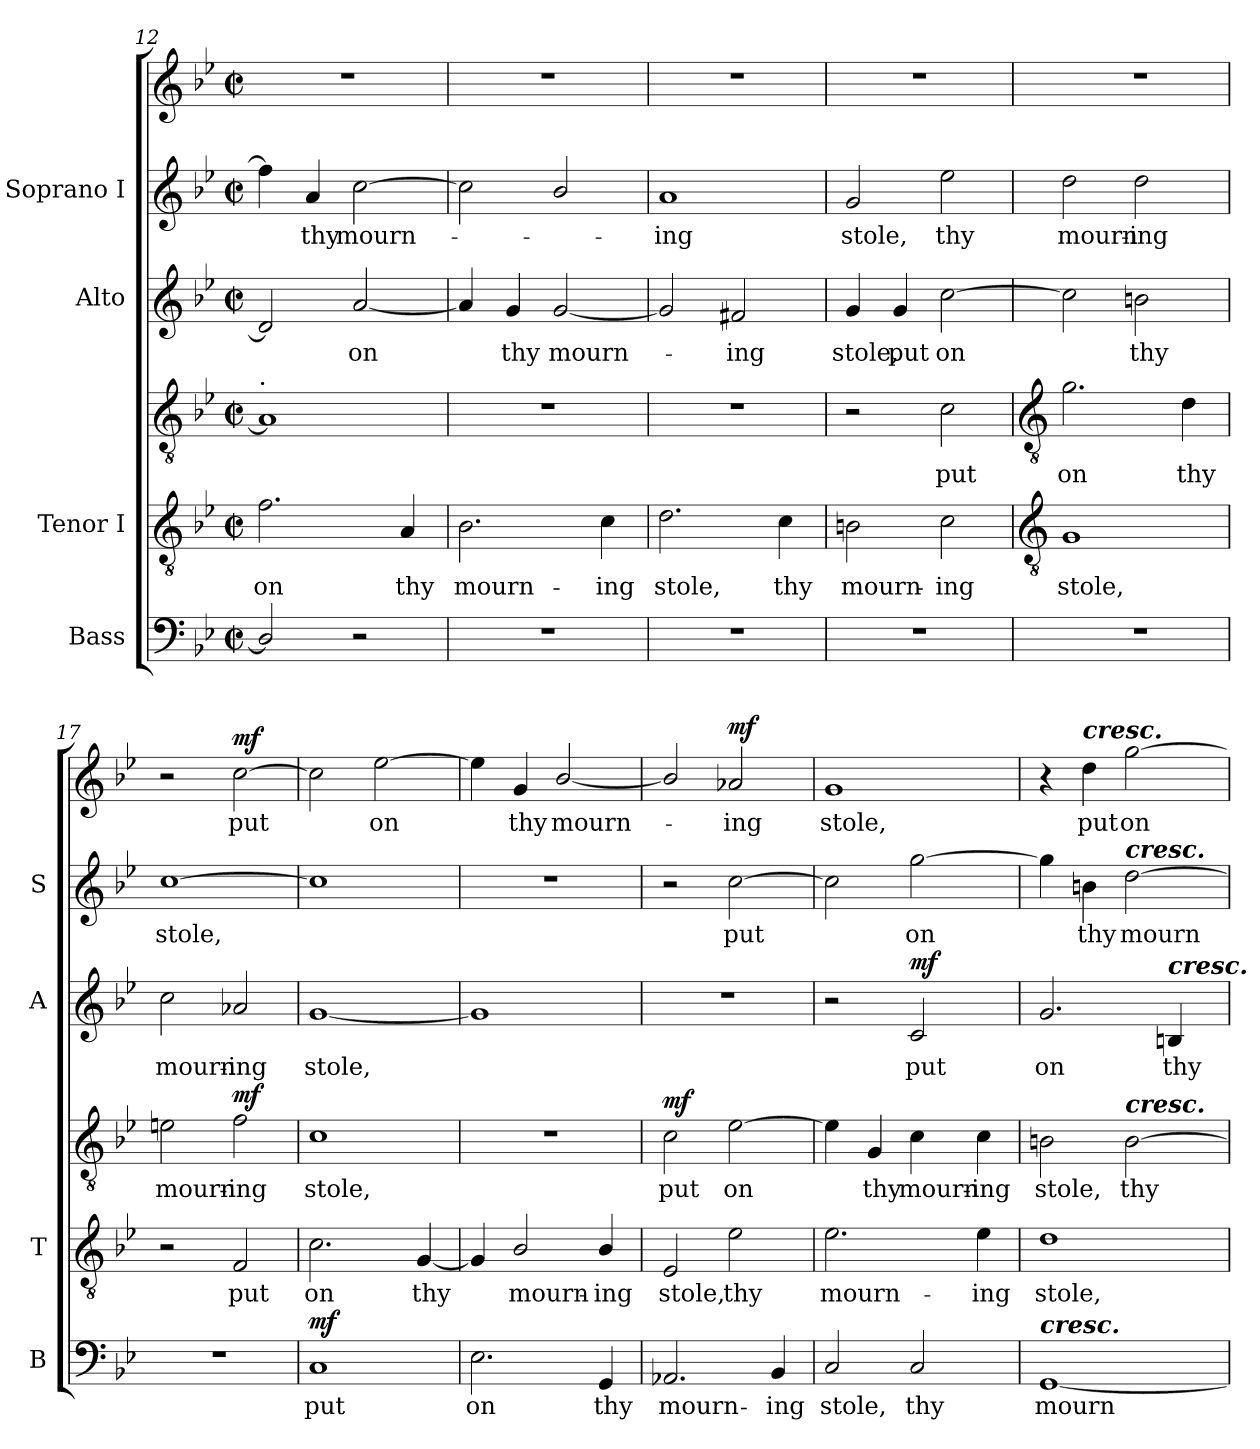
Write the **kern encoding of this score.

**kern	**text	**dynam	**kern	**text	**kern	**text	**dynam	**kern	**text	**dynam	**kern	**text	**kern	**text	**dynam
*part4	*part4	*part4	*part3	*part3	*part3	*part3	*part3	*part2	*part2	*part2	*part1	*part1	*part1	*part1	*part1
*staff6	*staff6	*staff6	*staff5	*staff5	*staff4	*staff4	*staff4/5	*staff3	*staff3	*staff3	*staff2	*staff2	*staff1	*staff1	*staff1/2
*I"Bass	*	*	*I"Tenor I	*	*	*	*	*I"Alto	*	*	*I"Soprano I	*	*	*	*
*I'B	*	*	*I'T	*	*	*	*	*I'A	*	*	*I'S	*	*	*	*
*clefF4	*	*	*clefGv2	*	*clefGv2	*	*	*clefG2	*	*	*clefG2	*	*clefG2	*	*
*k[b-e-]	*	*	*k[b-e-]	*	*k[b-e-]	*	*	*k[b-e-]	*	*	*k[b-e-]	*	*k[b-e-]	*	*
*B-:	*	*	*B-:	*	*B-:	*	*	*B-:	*	*	*B-:	*	*B-:	*	*
*M2/2	*	*	*M2/2	*	*M2/2	*	*	*M2/2	*	*	*M2/2	*	*M2/2	*	*
*met(c|)	*	*	*met(c|)	*	*met(c|)	*	*	*met(c|)	*	*	*met(c|)	*	*met(c|)	*	*
=12	=12	=12	=12	=12	=12	=12	=12	=12	=12	=12	=12	=12	=12	=12	=12
!	!	!	!	!	!LO:TX:a:t=.	!	!	!	!	!	!	!	!	!	!
!	!	!	!	!LO:LY:b	!	!	!	!	!	!	!	!	!	!	!
2D/]	.	.	2.f	on	1A]	.	.	2d]	.	.	4ff]	.	1r	.	.
!	!	!	!	!	!	!	!	!	!	!	!	!LO:LY:b	!	!	!
.	.	.	.	.	.	.	.	.	.	.	4a	thy	.	.	.
!	!	!	!	!	!	!	!	!	!LO:LY:b	!	!	!LO:LY:b	!	!	!
2r	.	.	.	.	.	.	.	[2a	on	.	[2cc	mourn-	.	.	.
!	!	!	!	!LO:LY:b	!	!	!	!	!	!	!	!	!	!	!
.	.	.	4A	thy	.	.	.	.	.	.	.	.	.	.	.
=13	=13	=13	=13	=13	=13	=13	=13	=13	=13	=13	=13	=13	=13	=13	=13
!	!	!	!	!LO:LY:b	!	!	!	!	!	!	!	!	!	!	!
1r	.	.	2.B-	mourn-	1r	.	.	4a]	.	.	2cc]	.	1r	.	.
!	!	!	!	!	!	!	!	!	!LO:LY:b	!	!	!	!	!	!
.	.	.	.	.	.	.	.	4g	thy	.	.	.	.	.	.
!	!	!	!	!	!	!	!	!	!LO:LY:b	!	!	!	!	!	!
.	.	.	.	.	.	.	.	[2g	mourn-	.	2b-/	.	.	.	.
!	!	!	!	!LO:LY:b	!	!	!	!	!	!	!	!	!	!	!
.	.	.	4c	-ing	.	.	.	.	.	.	.	.	.	.	.
=14	=14	=14	=14	=14	=14	=14	=14	=14	=14	=14	=14	=14	=14	=14	=14
!	!	!	!	!LO:LY:b	!	!	!	!	!	!	!	!LO:LY:b	!	!	!
1r	.	.	2.d	stole,	1r	.	.	2g]	.	.	1a	ing	1r	.	.
!	!	!	!	!	!	!	!	!	!LO:LY:b	!	!	!	!	!	!
.	.	.	.	.	.	.	.	2f#X	ing	.	.	.	.	.	.
!	!	!	!	!LO:LY:b	!	!	!	!	!	!	!	!	!	!	!
.	.	.	4c	thy	.	.	.	.	.	.	.	.	.	.	.
=15	=15	=15	=15	=15	=15	=15	=15	=15	=15	=15	=15	=15	=15	=15	=15
!	!	!	!	!LO:LY:b	!	!	!	!	!LO:LY:b	!	!	!LO:LY:b	!	!	!
1r	.	.	2Bn	mourn-	2r	.	.	4g	stole,	.	2g	stole,	1r	.	.
!	!	!	!	!	!	!	!	!	!LO:LY:b	!	!	!	!	!	!
.	.	.	.	.	.	.	.	4g	put	.	.	.	.	.	.
!	!	!	!	!LO:LY:b	!	!LO:LY:b	!	!	!LO:LY:b	!	!	!LO:LY:b	!	!	!
.	.	.	2c	-ing	2c	put	.	[2cc	on	.	2ee-	thy	.	.	.
!!LO:LB:g=z
=16	=16	=16	=16	=16	=16	=16	=16	=16	=16	=16	=16	=16	=16	=16	=16
*	*	*	*clefGv2	*	*clefGv2	*	*	*	*	*	*	*	*	*	*
!	!	!	!	!LO:LY:b	!	!LO:LY:b	!	!	!	!	!	!LO:LY:b	!	!	!
1r	.	.	1G	stole,	2.g	on	.	2cc]	.	.	2dd	mourn-	1r	.	.
!	!	!	!	!	!	!	!	!	!LO:LY:b	!	!	!LO:LY:b	!	!	!
.	.	.	.	.	.	.	.	2bn	thy	.	2dd	-ing	.	.	.
!	!	!	!	!	!	!LO:LY:b	!	!	!	!	!	!	!	!	!
.	.	.	.	.	4d	thy	.	.	.	.	.	.	.	.	.
=17	=17	=17	=17	=17	=17	=17	=17	=17	=17	=17	=17	=17	=17	=17	=17
!	!	!	!	!	!	!LO:LY:b	!	!	!LO:LY:b	!	!	!LO:LY:b	!	!	!
1r	.	.	2r	.	2en	mourn-	.	2cc	mourn-	.	[1cc	stole,	2r	.	.
!	!	!	!	!LO:LY:b	!	!LO:LY:b	!LO:DY:b=2	!	!LO:LY:b	!	!	!	!	!LO:LY:b	!LO:DY:b
.	.	.	2F	put	2f	-ing	mf	2a-X	-ing	.	.	.	[2cc	put	mf
=18	=18	=18	=18	=18	=18	=18	=18	=18	=18	=18	=18	=18	=18	=18	=18
!	!LO:LY:b	!LO:DY:b	!	!LO:LY:b	!	!LO:LY:b	!	!	!LO:LY:b	!	!	!	!	!	!
1C	put	mf	2.c	on	1c	stole,	.	[1g	stole,	.	1cc]	.	2cc]	.	.
!	!	!	!	!	!	!	!	!	!	!	!	!	!	!LO:LY:b	!
.	.	.	.	.	.	.	.	.	.	.	.	.	[2ee-	on	.
!	!	!	!	!LO:LY:b	!	!	!	!	!	!	!	!	!	!	!
.	.	.	[4G	thy	.	.	.	.	.	.	.	.	.	.	.
=19	=19	=19	=19	=19	=19	=19	=19	=19	=19	=19	=19	=19	=19	=19	=19
!	!LO:LY:b	!	!	!	!	!	!	!	!	!	!	!	!	!	!
2.E-	on	.	4G]	.	1r	.	.	1g]	.	.	1r	.	4ee-]	.	.
!	!	!	!	!LO:LY:b	!	!	!	!	!	!	!	!	!	!LO:LY:b	!
.	.	.	2B-/	mourn-	.	.	.	.	.	.	.	.	4g	thy	.
!	!	!	!	!	!	!	!	!	!	!	!	!	!	!LO:LY:b	!
.	.	.	.	.	.	.	.	.	.	.	.	.	[2b-/	mourn-	.
!	!LO:LY:b	!	!	!LO:LY:b	!	!	!	!	!	!	!	!	!	!	!
4GG	thy	.	4B-/	-ing	.	.	.	.	.	.	.	.	.	.	.
=20	=20	=20	=20	=20	=20	=20	=20	=20	=20	=20	=20	=20	=20	=20	=20
!	!LO:LY:b	!	!	!LO:LY:b	!	!LO:LY:b	!LO:DY:b	!	!	!	!	!	!	!	!
2.AA-X	mourn-	.	2E-	stole,	2c	put	mf	1r	.	.	2r	.	2b-/]	.	.
!	!	!	!	!LO:LY:b	!	!LO:LY:b	!	!	!	!	!	!LO:LY:b	!	!LO:LY:b	!LO:DY:b=2
.	.	.	2e-	thy	[2e-	on	.	.	.	.	[2cc	put	2a-X	ing	mf
!	!LO:LY:b	!	!	!	!	!	!	!	!	!	!	!	!	!	!
4BB-	-ing	.	.	.	.	.	.	.	.	.	.	.	.	.	.
=21	=21	=21	=21	=21	=21	=21	=21	=21	=21	=21	=21	=21	=21	=21	=21
!	!LO:LY:b	!	!	!LO:LY:b	!	!	!	!	!	!	!	!	!	!LO:LY:b	!
2C	stole,	.	2.e-	mourn-	4e-]	.	.	2r	.	.	2cc]	.	1g	stole,	.
!	!	!	!	!	!	!LO:LY:b	!	!	!	!	!	!	!	!	!
.	.	.	.	.	4G	thy	.	.	.	.	.	.	.	.	.
!	!LO:LY:b	!	!	!	!	!LO:LY:b	!	!	!LO:LY:b	!LO:DY:b	!	!LO:LY:b	!	!	!
2C	thy	.	.	.	4c	mourn-	.	2c	put	mf	[2gg	on	.	.	.
!	!	!	!	!LO:LY:b	!	!LO:LY:b	!	!	!	!	!	!	!	!	!
.	.	.	4e-	-ing	4c	-ing	.	.	.	.	.	.	.	.	.
=22	=22	=22	=22	=22	=22	=22	=22	=22	=22	=22	=22	=22	=22	=22	=22
!LO:TX:a:Bi:t=cresc.	!	!	!	!	!	!	!	!	!	!	!	!	!	!	!
!	!LO:LY:b	!	!	!LO:LY:b	!	!LO:LY:b	!	!	!LO:LY:b	!	!	!	!	!	!
[1GG	mourn-	.	1d	stole,	2Bn	stole,	.	2.g	on	.	4gg]	.	4r	.	.
!	!	!	!	!	!	!	!	!	!	!	!	!	!LO:TX:a:Bi:t=cresc.	!	!
!	!	!	!	!	!	!	!	!	!	!	!	!LO:LY:b	!	!LO:LY:b	!
.	.	.	.	.	.	.	.	.	.	.	4bn	thy	4dd	put	.
!	!	!	!	!	!	!	!	!	!	!	!LO:TX:a:Bi:t=cresc.	!	!	!	!
!	!	!	!	!	!LO:TX:a:Bi:t=cresc.	!	!	!	!	!	!	!	!	!	!
!	!	!	!	!	!	!LO:LY:b	!	!	!	!	!	!LO:LY:b	!	!LO:LY:b	!
.	.	.	.	.	[2B	thy	.	.	.	.	[2dd	mourn-	[2gg	on	.
!	!	!	!	!	!	!	!	!LO:TX:a:Bi:t=cresc.	!	!	!	!	!	!	!
!	!	!	!	!	!	!	!	!	!LO:LY:b	!	!	!	!	!	!
.	.	.	.	.	.	.	.	4Bn	thy	.	.	.	.	.	.
=	=	=	=	=	=	=	=	=	=	=	=	=	=	=	=
*-	*-	*-	*-	*-	*-	*-	*-	*-	*-	*-	*-	*-	*-	*-	*-
